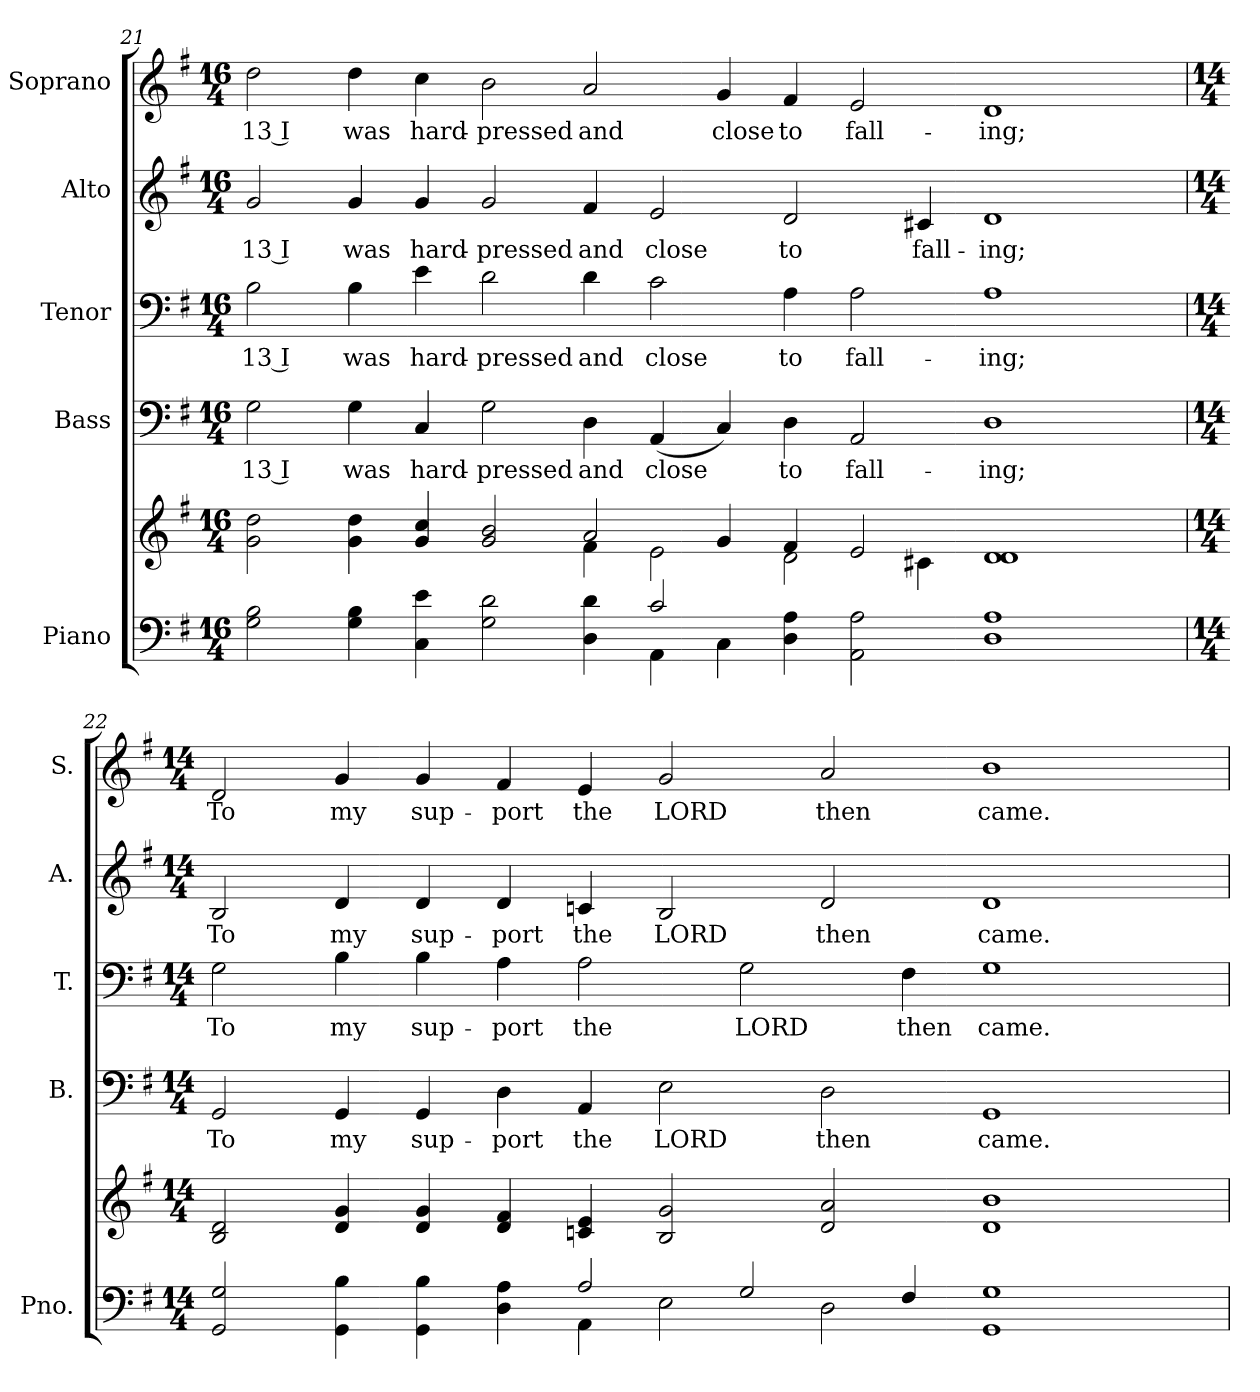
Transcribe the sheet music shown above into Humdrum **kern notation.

**kern	**kern	**kern	**text	**kern	**text	**kern	**text	**kern	**text
*part5	*part5	*part4	*part4	*part3	*part3	*part2	*part2	*part1	*part1
*staff6	*staff5	*staff4	*staff4	*staff3	*staff3	*staff2	*staff2	*staff1	*staff1
*I"Piano	*	*I"Bass	*	*I"Tenor	*	*I"Alto	*	*I"Soprano	*
*I'Pno.	*	*I'B.	*	*I'T.	*	*I'A.	*	*I'S.	*
!!LO:PB:g=z
*clefF4	*clefG2	*clefF4	*	*clefF4	*	*clefG2	*	*clefG2	*
*k[f#]	*k[f#]	*k[f#]	*	*k[f#]	*	*k[f#]	*	*k[f#]	*
*G:	*G:	*G:	*	*G:	*	*G:	*	*G:	*
*M16/4	*M16/4	*M16/4	*	*M16/4	*	*M16/4	*	*M16/4	*
=21	=21	=21	=21	=21	=21	=21	=21	=21	=21
*^	*^	*	*	*	*	*	*	*	*
!	!	!	!	!	!LO:LY:b:color=#000000	!	!	!	!	!	!
!	!	!	!	!	!	!	!LO:LY:b:color=#000000	!	!	!	!
!	!	!	!	!	!	!	!	!	!LO:LY:b:color=#000000	!	!
!	!	!	!	!	!	!	!	!	!	!	!LO:LY:b:color=#000000
2Gi\ 2Bi	1ryy	2gi\ 2ddi	1ryy	2Gi\	13 I	2Bi\	13 I	2gi/	13 I	2ddi\	13 I
!	!	!	!	!	!LO:LY:b:color=#000000	!	!	!	!	!	!
!	!	!	!	!	!	!	!LO:LY:b:color=#000000	!	!	!	!
!	!	!	!	!	!	!	!	!	!LO:LY:b:color=#000000	!	!
!	!	!	!	!	!	!	!	!	!	!	!LO:LY:b:color=#000000
4Gi\ 4Bi	.	4gi\ 4ddi	.	4Gi\	was	4Bi\	was	4gi/	was	4ddi\	was
!	!	!	!	!	!LO:LY:b:color=#000000	!	!	!	!	!	!
!	!	!	!	!	!	!	!LO:LY:b:color=#000000	!	!	!	!
!	!	!	!	!	!	!	!	!	!LO:LY:b:color=#000000	!	!
!	!	!	!	!	!	!	!	!	!	!	!LO:LY:b:color=#000000
4Ci\ 4ei	.	4gi/ 4cci	.	4Ci/	hard-	4ei\	hard-	4gi/	hard-	4cci\	hard-
!	!	!	!	!	!LO:LY:b:color=#000000	!	!	!	!	!	!
!	!	!	!	!	!	!	!LO:LY:b:color=#000000	!	!	!	!
!	!	!	!	!	!	!	!	!	!LO:LY:b:color=#000000	!	!
!	!	!	!	!	!	!	!	!	!	!	!LO:LY:b:color=#000000
2Gi\ 2di	2ryy	2gi/ 2bi	2ryy	2Gi\	-pressed	2di\	-pressed	2gi/	-pressed	2bi\	-pressed
!	!	!	!	!	!LO:LY:b:color=#000000	!	!	!	!	!	!
!	!	!	!	!	!	!	!LO:LY:b:color=#000000	!	!	!	!
!	!	!	!	!	!	!	!	!	!LO:LY:b:color=#000000	!	!
!	!	!	!	!	!	!	!	!	!	!	!LO:LY:b:color=#000000
4Di\ 4di	4ryy	2ai/	4f#i\	4Di\	and	4di\	and	4f#i/	and	2ai/	and
!	!	!	!	!	!LO:LY:b:color=#000000	!	!	!	!	!	!
!	!	!	!	!	!	!	!LO:LY:b:color=#000000	!	!	!	!
!	!	!	!	!	!	!	!	!	!LO:LY:b:color=#000000	!	!
2ci/	4AAi\	.	2ei\	(4AAi/	close	2ci\	close	2ei/	close	.	.
!	!	!	!	!	!	!	!	!	!	!	!LO:LY:b:color=#000000
.	4Ci\	4gi/	.	4Ci/)	.	.	.	.	.	4gi/	close
!	!	!	!	!	!LO:LY:b:color=#000000	!	!	!	!	!	!
!	!	!	!	!	!	!	!LO:LY:b:color=#000000	!	!	!	!
!	!	!	!	!	!	!	!	!	!LO:LY:b:color=#000000	!	!
!	!	!	!	!	!	!	!	!	!	!	!LO:LY:b:color=#000000
4Di\ 4Ai	4ryy	4f#i/	2di\	4Di\	to	4Ai\	to	2di/	to	4f#i/	to
!	!	!	!	!	!LO:LY:b:color=#000000	!	!	!	!	!	!
!	!	!	!	!	!	!	!LO:LY:b:color=#000000	!	!	!	!
!	!	!	!	!	!	!	!	!	!	!	!LO:LY:b:color=#000000
2AAi\ 2Ai	2ryy	2ei/	.	2AAi/	fall-	2Ai\	fall-	.	.	2ei/	fall-
!	!	!	!	!	!	!	!	!	!LO:LY:b:color=#000000	!	!
.	.	.	4c#Xi\	.	.	.	.	4c#Xi/	fall-	.	.
!	!	!	!	!	!LO:LY:b:color=#000000	!	!	!	!	!	!
!	!	!	!	!	!	!	!LO:LY:b:color=#000000	!	!	!	!
!	!	!	!	!	!	!	!	!	!LO:LY:b:color=#000000	!	!
!	!	!	!	!	!	!	!	!	!	!	!LO:LY:b:color=#000000
1Di 1Ai	2ryy	1di 1di	2ryy	1Di	-ing;	1Ai	-ing;	1di	-ing;	1di	-ing;
.	2ryy	.	2ryy	.	.	.	.	.	.	.	.
*	*	*v	*v	*	*	*	*	*	*	*	*
!!LO:PB:g=z
=22	=22	=22	=22	=22	=22	=22	=22	=22	=22	=22
*M14/4	*	*M14/4	*M14/4	*	*M14/4	*	*M14/4	*	*M14/4	*
*	*	*^	*	*	*	*	*	*	*	*
!	!	!	!	!	!LO:LY:b:color=#000000	!	!	!	!	!	!
*	*	*v	*v	*	*	*	*	*	*	*	*
*	*	*^	*	*	*	*	*	*	*	*
!	!	!	!	!	!	!	!LO:LY:b:color=#000000	!	!	!	!
*	*	*v	*v	*	*	*	*	*	*	*	*
*	*	*^	*	*	*	*	*	*	*	*
!	!	!	!	!	!	!	!	!	!LO:LY:b:color=#000000	!	!
*	*	*v	*v	*	*	*	*	*	*	*	*
*	*	*^	*	*	*	*	*	*	*	*
!	!	!	!	!	!	!	!	!	!	!	!LO:LY:b:color=#000000
*	*	*v	*v	*	*	*	*	*	*	*	*
2GGi/ 2Gi	1ryy	2Bi/ 2di	2GGi/	To	2Gi\	To	2Bi/	To	2di/	To
!	!	!	!	!LO:LY:b:color=#000000	!	!	!	!	!	!
!	!	!	!	!	!	!LO:LY:b:color=#000000	!	!	!	!
!	!	!	!	!	!	!	!	!LO:LY:b:color=#000000	!	!
!	!	!	!	!	!	!	!	!	!	!LO:LY:b:color=#000000
4GGi\ 4Bi	.	4di/ 4gi	4GGi/	my	4Bi\	my	4di/	my	4gi/	my
!	!	!	!	!LO:LY:b:color=#000000	!	!	!	!	!	!
!	!	!	!	!	!	!LO:LY:b:color=#000000	!	!	!	!
!	!	!	!	!	!	!	!	!LO:LY:b:color=#000000	!	!
!	!	!	!	!	!	!	!	!	!	!LO:LY:b:color=#000000
4GGi\ 4Bi	.	4di/ 4gi	4GGi/	sup-	4Bi\	sup-	4di/	sup-	4gi/	sup-
!	!	!	!	!LO:LY:b:color=#000000	!	!	!	!	!	!
!	!	!	!	!	!	!LO:LY:b:color=#000000	!	!	!	!
!	!	!	!	!	!	!	!	!LO:LY:b:color=#000000	!	!
!	!	!	!	!	!	!	!	!	!	!LO:LY:b:color=#000000
4Di\ 4Ai	4ryy	4di/ 4f#i	4Di\	-port	4Ai\	-port	4di/	-port	4f#i/	-port
!	!	!	!	!LO:LY:b:color=#000000	!	!	!	!	!	!
!	!	!	!	!	!	!LO:LY:b:color=#000000	!	!	!	!
!	!	!	!	!	!	!	!	!LO:LY:b:color=#000000	!	!
!	!	!	!	!	!	!	!	!	!	!LO:LY:b:color=#000000
2Ai/	4AAi\	4cni/ 4ei	4AAi/	the	2Ai\	the	4cni/	the	4ei/	the
!	!	!	!	!LO:LY:b:color=#000000	!	!	!	!	!	!
!	!	!	!	!	!	!	!	!LO:LY:b:color=#000000	!	!
!	!	!	!	!	!	!	!	!	!	!LO:LY:b:color=#000000
.	2Ei\	2Bi/ 2gi	2Ei\	LORD	.	.	2Bi/	LORD	2gi/	LORD
!	!	!	!	!	!	!LO:LY:b:color=#000000	!	!	!	!
2Gi/	.	.	.	.	2Gi\	LORD	.	.	.	.
!	!	!	!	!LO:LY:b:color=#000000	!	!	!	!	!	!
!	!	!	!	!	!	!	!	!LO:LY:b:color=#000000	!	!
!	!	!	!	!	!	!	!	!	!	!LO:LY:b:color=#000000
.	2Di\	2di/ 2ai	2Di\	then	.	.	2di/	then	2ai/	then
!	!	!	!	!	!	!LO:LY:b:color=#000000	!	!	!	!
4F#i/	.	.	.	.	4F#i\	then	.	.	.	.
!	!	!	!	!LO:LY:b:color=#000000	!	!	!	!	!	!
!	!	!	!	!	!	!LO:LY:b:color=#000000	!	!	!	!
!	!	!	!	!	!	!	!	!LO:LY:b:color=#000000	!	!
!	!	!	!	!	!	!	!	!	!	!LO:LY:b:color=#000000
1GGi 1Gi	2ryy	1di 1bi	1GGi	came.	1Gi	came.	1di	came.	1bi	came.
.	2ryy	.	.	.	.	.	.	.	.	.
*v	*v	*	*	*	*	*	*	*	*	*
=	=	=	=	=	=	=	=	=	=
*-	*-	*-	*-	*-	*-	*-	*-	*-	*-
